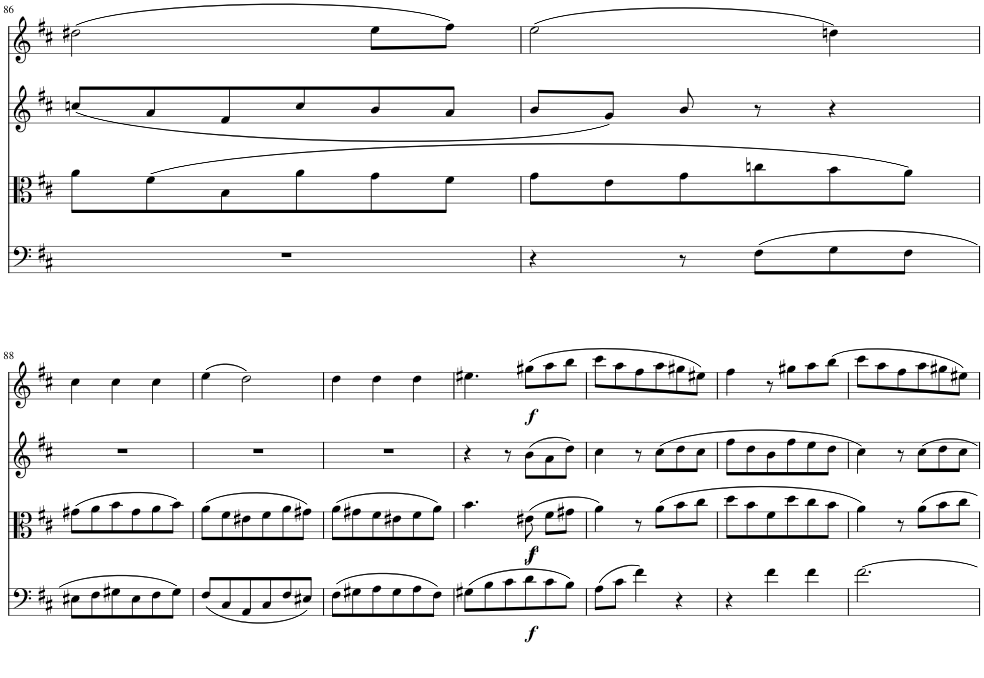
**kern	**dynam	**kern	**dynam	**kern	**kern	**dynam
*part4	*part4	*part3	*part3	*part2	*part1	*part1
*staff4	*staff4	*staff3	*staff3	*staff2	*staff1	*staff1
*I"Piano	*	*I"Piano	*	*I"Piano	*I"Piano	*
*I'Pno	*	*I'Pno	*	*I'Pno	*I'Pno	*
!!LO:PB:g=z
*clefF4	*	*clefC3	*	*clefG2	*clefG2	*
*k[f#c#]	*	*k[f#c#]	*	*k[f#c#]	*k[f#c#]	*
*M3/4	*	*M3/4	*	*M3/4	*M3/4	*
=86	=86	=86	=86	=86	=86	=86
2.r	.	8a\L	.	(8ccn/L	(2dd#X\	.
.	.	(8f#\	.	8a/	.	.
.	.	8B\	.	8f#/	.	.
.	.	8a\	.	8cc/	.	.
.	.	8g\	.	8b/	8ee\L	.
.	.	8f#\J	.	8a/J	8ff#\J)	.
=87	=87	=87	=87	=87	=87	=87
4r	.	8g\L	.	8b/L	(2ee\	.
.	.	8e\	.	8g/J)	.	.
8r	.	8g\	.	8b/	.	.
(8F#\L	.	8ccn\	.	8r	.	.
8G\	.	8b\	.	4r	4ddn\)	.
8F#\J	.	8a\J)	.	.	.	.
!!LO:LB:g=z
=88	=88	=88	=88	=88	=88	=88
8E#X\L	.	(8g#X\L	.	2.r	4cc#\	.
8F#\	.	8a\	.	.	.	.
8G#X\	.	8b\	.	.	4cc#\	.
8E#\	.	8g#\	.	.	.	.
8F#\	.	8a\	.	.	4cc#\	.
8G#\J)	.	8b\J)	.	.	.	.
=89	=89	=89	=89	=89	=89	=89
(8F#/L	.	(8a\L	.	2.r	(4ee\	.
8C#/	.	8f#\	.	.	.	.
8AA/	.	8e#X\	.	.	2dd\)	.
8C#/	.	8f#\	.	.	.	.
8F#/	.	8a\	.	.	.	.
8E#X/J)	.	8g#X\J)	.	.	.	.
=90	=90	=90	=90	=90	=90	=90
(8F#\L	.	(8a\L	.	2.r	4dd\	.
8G#X\	.	8g#X\	.	.	.	.
8A\	.	8f#\	.	.	4dd\	.
8G#\	.	8e#X\	.	.	.	.
8A\	.	8f#\	.	.	4dd\	.
8F#\J)	.	8a\J)	.	.	.	.
=91	=91	=91	=91	=91	=91	=91
(8G#X\L	.	4.b\	.	4r	4.ee#X\	.
8B\	.	.	.	.	.	.
8c#\	.	.	.	8r	.	.
!	!LO:DY:b	!	!LO:DY:b	!	!	!
!	!	!	!LO:DY:n=1:b	!	!	!LO:DY:b
8d\	f	(8e#X\	f f	(8b\L	(8gg#X\L	f
8c#\	.	8f#\L	.	8a\	8aa\	.
8B\J)	.	8g#X\J	.	8dd\J)	8bb\J	.
=92	=92	=92	=92	=92	=92	=92
(8A\L	.	4a\)	.	4cc#\	8ccc#\L	.
8c#\J	.	.	.	.	8aa\	.
4f#\)	.	8r	.	8r	8ff#\	.
.	.	(8a\L	.	(8cc#\L	8aa\	.
4r	.	8b\	.	8dd\	8gg#X\	.
.	.	8cc#\J	.	8cc#\J	8ee#X\J)	.
=93	=93	=93	=93	=93	=93	=93
4r	.	8dd\L	.	8ff#\L	4ff#\	.
.	.	8b\	.	8dd\	.	.
4f#\	.	8f#\	.	8b\	8r	.
.	.	8dd\	.	8ff#\	8gg#X\L	.
4f#\	.	8cc#\	.	8ee\	8aa\	.
.	.	8b\J	.	8dd\J	(8bb\J	.
=94	=94	=94	=94	=94	=94	=94
[2.f#\	.	4a\)	.	4cc#\)	8ccc#\L	.
.	.	.	.	.	8aa\	.
.	.	8r	.	8r	8ff#\	.
.	.	8a\L	.	8cc#\L	8aa\	.
.	.	8b\	.	8dd\	8gg#X\	.
.	.	8cc#\J	.	8cc#\J	8ee#X\J)	.
=	=	=	=	=	=	=
*-	*-	*-	*-	*-	*-	*-
